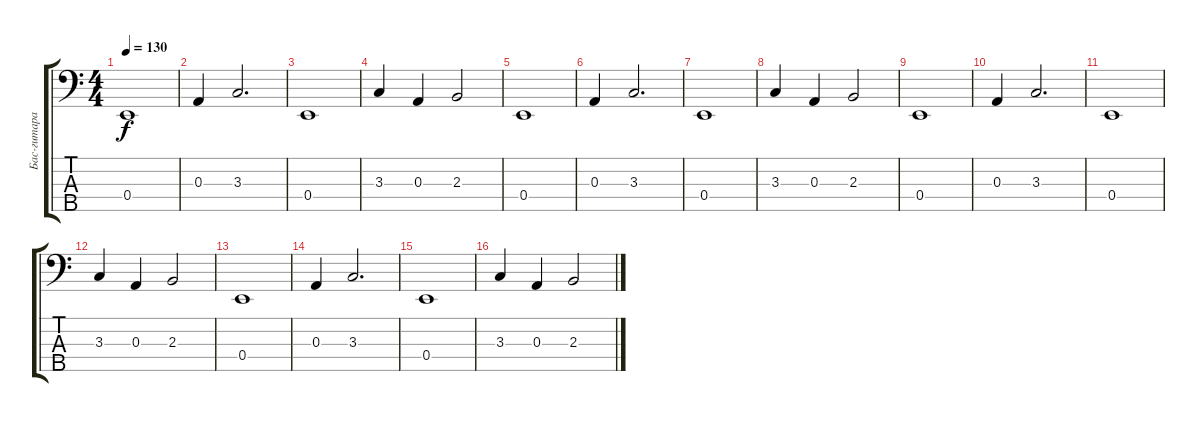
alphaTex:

\track ("Бас-гитара (Нагаш)" "Бас-гитара") {instrument electricbassfinger}
\staff {score tabs}
\tuning (G2 D2 A1 E1 B0) {hide}
\ts (4 4)
\tempo 130
\clef f4
\ks c
0.4.1{dy f} |
0.3.4 3.3.2{d} |
0.4.1 |
3.3.4 0.3.4 2.3.2 |
0.4.1 |
0.3.4 3.3.2{d} |
0.4.1 |
3.3.4 0.3.4 2.3.2 |
0.4.1 |
0.3.4 3.3.2{d} |
0.4.1 |
3.3.4 0.3.4 2.3.2 |
0.4.1{volume 12} |
0.3.4{volume 11} 3.3.2{d volume 9} |
0.4.1{volume 7} |
3.3.4{volume 6} 0.3.4{volume 6} 2.3.2{volume 5}
